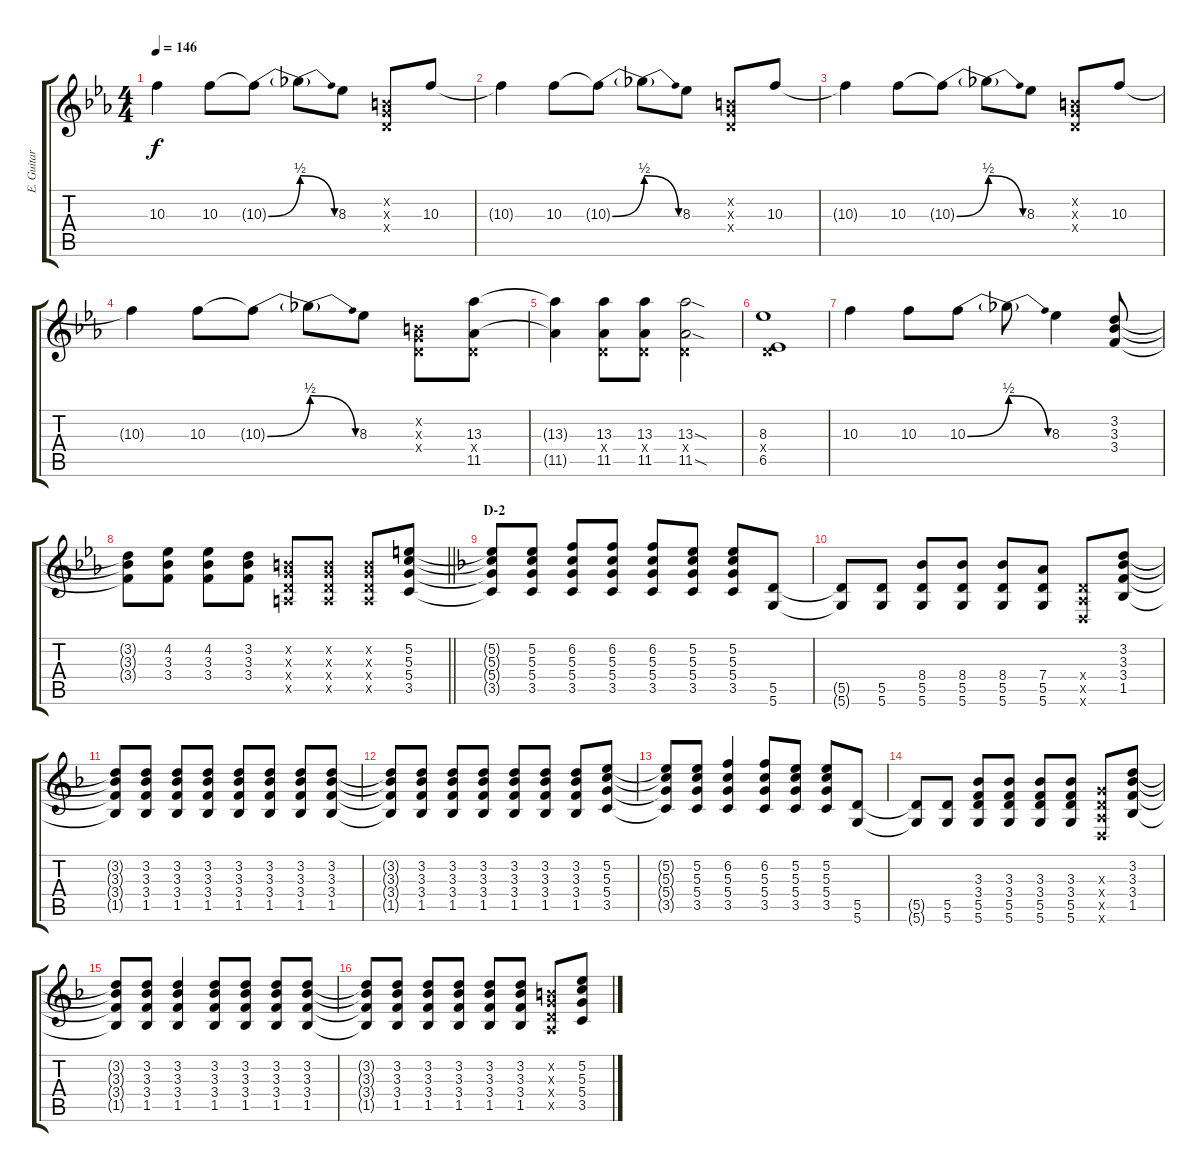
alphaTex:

\track ("E. Guitar II" "E. Guitar ") {instrument overdrivenguitar}
\staff {score tabs}
\tuning (E4 B3 G3 D3 A2 D2) {hide}
\ts (4 4)
\tempo 146
\clef g2
\ks eb
10.3{t}.4{dy f} 10.3.8 10.3{be (bend 0 0 60 2) t}.8 10.3{be (release 0 2 60 0) t}.8 8.3.8 (0.2{x} 0.3{x} 0.4{x}).8 10.3.8 |
10.3{t}.4 10.3.8 10.3{be (bend 0 0 60 2) t}.8 10.3{be (release 0 2 60 0) t}.8 8.3.8 (0.2{x} 0.3{x} 0.4{x}).8 10.3.8 |
10.3{t}.4 10.3.8 10.3{be (bend 0 0 60 2) t}.8 10.3{be (release 0 2 60 0) t}.8 8.3.8 (0.2{x} 0.3{x} 0.4{x}).8 10.3.8 |
10.3{t}.4 10.3.8 10.3{be (bend 0 0 60 2) t}.8 10.3{be (release 0 2 60 0) t}.8 8.3.8 (0.2{x} 0.3{x} 0.4{x}).8 (13.3 0.4{x} 11.5).8 |
(13.3{t} 11.5{t}).4 (13.3 0.4{x} 11.5).8 (13.3 0.4{x} 11.5).8 (13.3{sod} 0.4{x} 11.5{sod}).2 |
(8.3 0.4{x} 6.5).1 |
10.3.4 10.3.8 10.3{be (bend 0 0 60 2)}.8 10.3{be (release 0 2 60 0) t}.8 8.3.4 (3.2 3.3 3.4).8 |
\barLineRight lightlight
(3.2{t} 3.3{t} 3.4{t}).8 (4.2 3.3 3.4).8 (4.2 3.3 3.4).8 (3.2 3.3 3.4).8 (0.2{x} 0.3{x} 0.4{x} 0.5{x}).8 (0.2{x} 0.3{x} 0.4{x} 0.5{x}).8 (0.2{x} 0.3{x} 0.4{x} 0.5{x}).8 (5.2 5.3 5.4 3.5).8 |
\section ("" "D-2")
\ks f
(5.2{t} 5.3{t} 5.4{t} 3.5{t}).8 (5.2 5.3 5.4 3.5).8 (6.2 5.3 5.4 3.5).8 (6.2 5.3 5.4 3.5).8 (6.2 5.3 5.4 3.5).8 (5.2 5.3 5.4 3.5).8 (5.2 5.3 5.4 3.5).8 (5.5 5.6).8 |
(5.5{t} 5.6{t}).8 (5.5 5.6).8 (8.4 5.5 5.6).8 (8.4 5.5 5.6).8 (8.4 5.5 5.6).8 (7.4 5.5 5.6).8 (0.4{x} 0.5{x} 0.6{x}).8 (3.2 3.3 3.4 1.5).8 |
(3.2{t} 3.3{t} 3.4{t} 1.5{t}).8 (3.2 3.3 3.4 1.5).8 (3.2 3.3 3.4 1.5).8 (3.2 3.3 3.4 1.5).8 (3.2 3.3 3.4 1.5).8 (3.2 3.3 3.4 1.5).8 (3.2 3.3 3.4 1.5).8 (3.2 3.3 3.4 1.5).8 |
(3.2{t} 3.3{t} 3.4{t} 1.5{t}).8 (3.2 3.3 3.4 1.5).8 (3.2 3.3 3.4 1.5).8 (3.2 3.3 3.4 1.5).8 (3.2 3.3 3.4 1.5).8 (3.2 3.3 3.4 1.5).8 (3.2 3.3 3.4 1.5).8 (5.2 5.3 5.4 3.5).8 |
(5.2{t} 5.3{t} 5.4{t} 3.5{t}).8 (5.2 5.3 5.4 3.5).8 (6.2 5.3 5.4 3.5).4 (6.2 5.3 5.4 3.5).8 (5.2 5.3 5.4 3.5).8 (5.2 5.3 5.4 3.5).8 (5.5 5.6).8 |
(5.5{t} 5.6{t}).8 (5.5 5.6).8 (3.3 3.4 5.5 5.6).8 (3.3 3.4 5.5 5.6).8 (3.3 3.4 5.5 5.6).8 (3.3 3.4 5.5 5.6).8 (0.3{x} 0.4{x} 0.5{x} 0.6{x}).8 (3.2 3.3 3.4 1.5).8 |
(3.2{t} 3.3{t} 3.4{t} 1.5{t}).8 (3.2 3.3 3.4 1.5).8 (3.2 3.3 3.4 1.5).4 (3.2 3.3 3.4 1.5).8 (3.2 3.3 3.4 1.5).8 (3.2 3.3 3.4 1.5).8 (3.2 3.3 3.4 1.5).8 |
(3.2{t} 3.3{t} 3.4{t} 1.5{t}).8 (3.2 3.3 3.4 1.5).8 (3.2 3.3 3.4 1.5).8 (3.2 3.3 3.4 1.5).8 (3.2 3.3 3.4 1.5).8 (3.2 3.3 3.4 1.5).8 (0.2{x} 0.3{x} 0.4{x} 0.5{x}).8 (5.2 5.3 5.4 3.5).8
